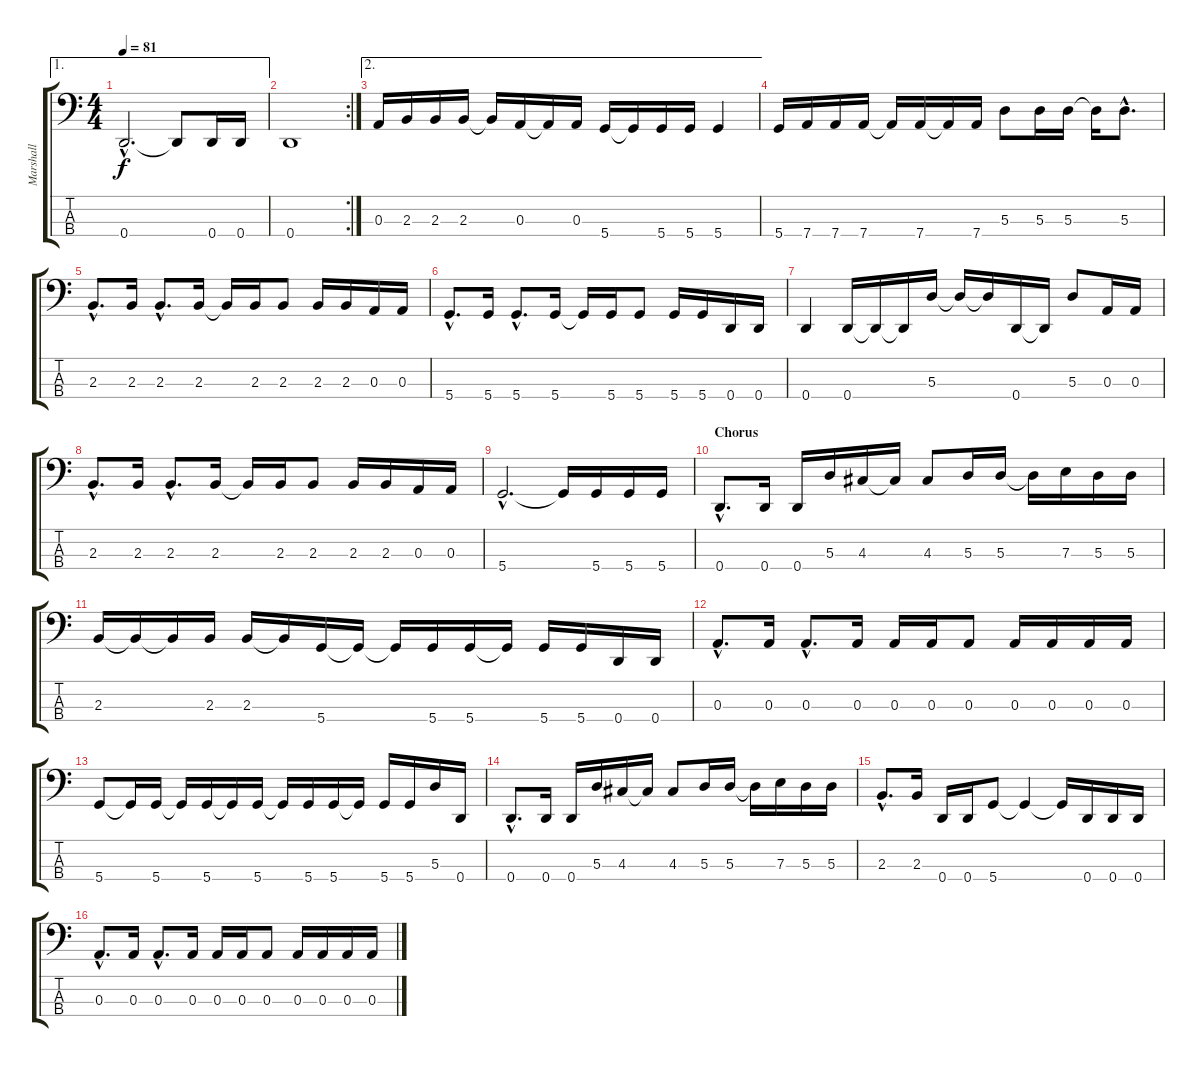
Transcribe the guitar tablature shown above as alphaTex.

\track ("Marshall" "Marshall") {instrument slapbass2}
\staff {score tabs}
\tuning (A2 D2 A1 D1) {hide}
\ae 1
\ts (4 4)
\tempo 81
\clef f4
\ks c
0.4{hac}.2{d dy f} 0.4{t}.8 0.4.16 0.4.16 |
\rc 2
0.4.1 |
\ae 2
0.3.16 2.3.16 2.3.16 2.3.16 2.3{t}.16 0.3.16 0.3{t}.16 0.3.16 5.4.16 5.4{t}.16 5.4.16 5.4.16 5.4.4 |
5.4.16 7.4.16 7.4.16 7.4.16 7.4{t}.16 7.4.16 7.4{t}.16 7.4.16 5.3.8 5.3.16 5.3.16 5.3{t}.16 5.3{hac}.8{d} |
2.3{hac}.8{d} 2.3.16 2.3{hac}.8{d} 2.3.16 2.3{t}.16 2.3.16 2.3.8 2.3.16 2.3.16 0.3.16 0.3.16 |
5.4{hac}.8{d} 5.4.16 5.4{hac}.8{d} 5.4.16 5.4{t}.16 5.4.16 5.4.8 5.4.16 5.4.16 0.4.16 0.4.16 |
0.4.4 0.4.16 0.4{t}.16 0.4{t}.16 5.3.16 5.3{t}.16 5.3{t}.16 0.4.16 0.4{t}.16 5.3.8 0.3.16 0.3.16 |
2.3{hac}.8{d} 2.3.16 2.3{hac}.8{d} 2.3.16 2.3{t}.16 2.3.16 2.3.8 2.3.16 2.3.16 0.3.16 0.3.16 |
5.4{hac}.2{d} 5.4{t}.16 5.4.16 5.4.16 5.4.16 |
\section ("" "Chorus")
0.4{hac}.8{d} 0.4.16 0.4.16 5.3.16 4.3.16 4.3{t}.16 4.3.8 5.3.16 5.3.16 5.3{t}.16 7.3.16 5.3.16 5.3.16 |
2.3.16 2.3{t}.16 2.3{t}.16 2.3.16 2.3.16 2.3{t}.16 5.4.16 5.4{t}.16 5.4{t}.16 5.4.16 5.4.16 5.4{t}.16 5.4.16 5.4.16 0.4.16 0.4.16 |
0.3{hac}.8{d} 0.3.16 0.3{hac}.8{d} 0.3.16 0.3.16 0.3.16 0.3.8 0.3.16 0.3.16 0.3.16 0.3.16 |
5.4.8 5.4{t}.16 5.4.16 5.4{t}.16 5.4.16 5.4{t}.16 5.4.16 5.4{t}.16 5.4.16 5.4.16 5.4{t}.16 5.4.16 5.4.16 5.3.16 0.4.16 |
0.4{hac}.8{d} 0.4.16 0.4.16 5.3.16 4.3.16 4.3{t}.16 4.3.8 5.3.16 5.3.16 5.3{t}.16 7.3.16 5.3.16 5.3.16 |
2.3{hac}.8{d} 2.3.16 0.4.16 0.4.16 5.4.8 5.4{t}.4 5.4{t}.16 0.4.16 0.4.16 0.4.16 |
0.3{hac}.8{d} 0.3.16 0.3{hac}.8{d} 0.3.16 0.3.16 0.3.16 0.3.8 0.3.16 0.3.16 0.3.16 0.3.16
